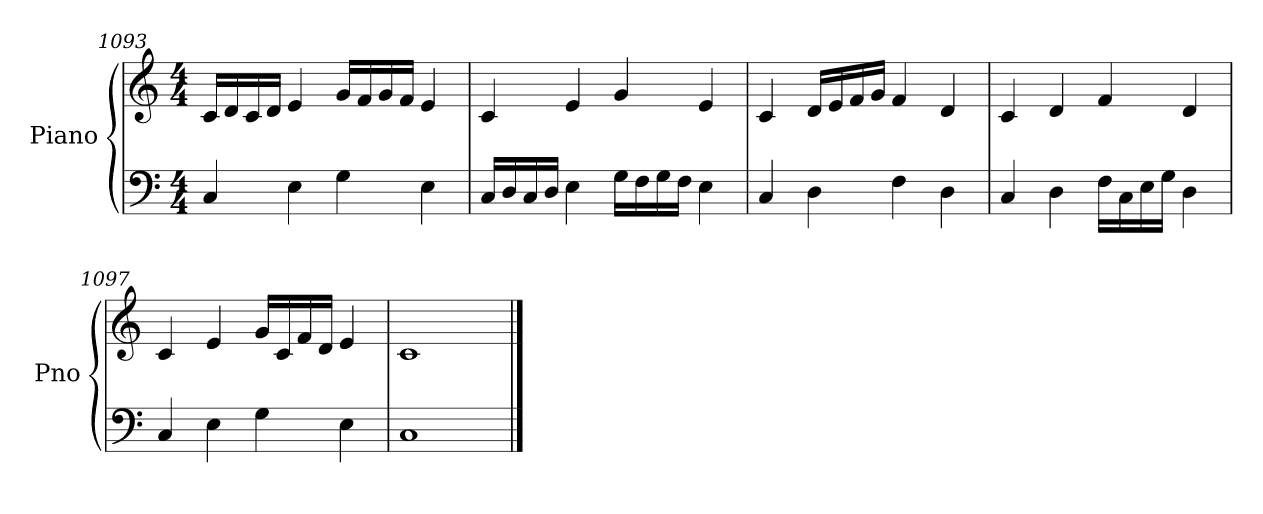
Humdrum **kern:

**kern	**kern
*part1	*part1
*staff2	*staff1
*I"Piano	*
*I'Pno	*
!!LO:LB:g=z
*clefF4	*clefG2
*k[]	*k[]
*M4/4	*M4/4
=1093	=1093
4C/	16c/LL
.	16d/
.	16c/
.	16d/JJ
4E\	4e/
4G\	16g/LL
.	16f/
.	16g/
.	16f/JJ
4E\	4e/
=1094	=1094
16C/LL	4c/
16D/	.
16C/	.
16D/JJ	.
4E\	4e/
16G\LL	4g/
16F\	.
16G\	.
16F\JJ	.
4E\	4e/
=1095	=1095
4C/	4c/
4D\	16d/LL
.	16e/
.	16f/
.	16g/JJ
4F\	4f/
4D\	4d/
!!LO:LB:g=z
=1096	=1096
4C/	4c/
4D\	4d/
16F\LL	4f/
16C\	.
16E\	.
16G\JJ	.
4D\	4d/
=1097	=1097
4C/	4c/
4E\	4e/
4G\	16g/LL
.	16c/
.	16f/
.	16d/JJ
4E\	4e/
=1098	=1098
1C	1c
==	==
*-	*-
